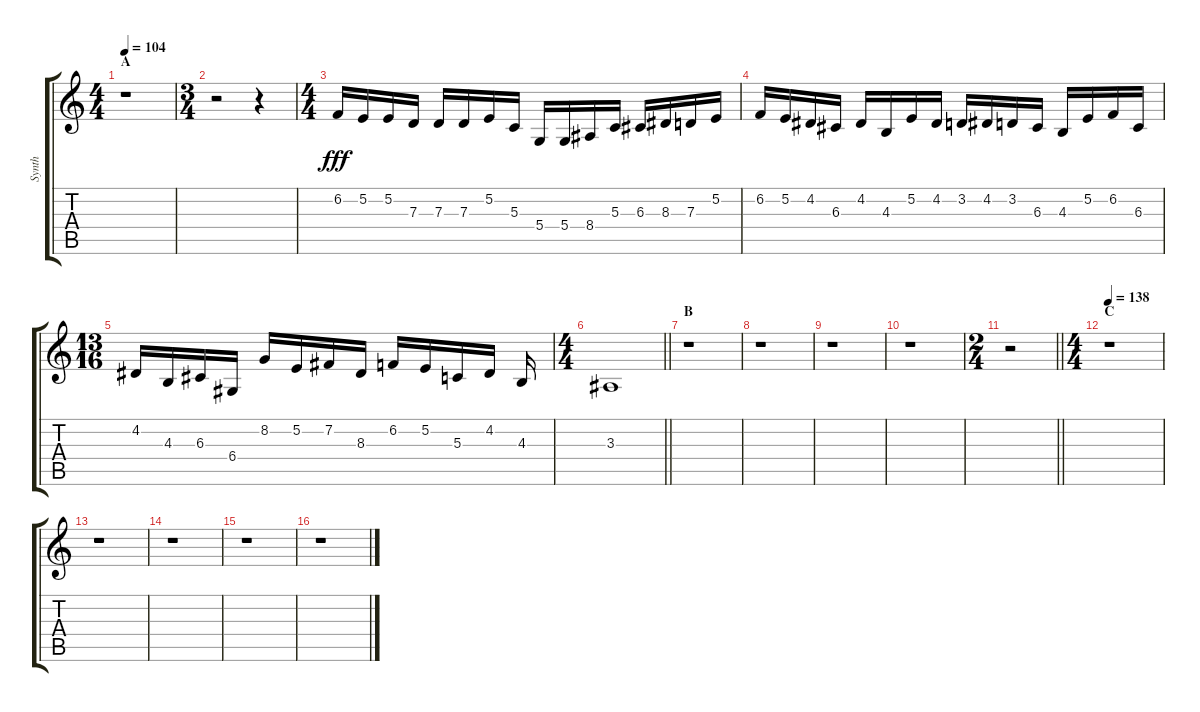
\track ("Synth" "Synth") {instrument pad3polysynth}
\staff {score tabs}
\tuning (E4 B3 G3 D3 A2 E2) {hide}
\ts (4 4)
\section ("" "A")
\tempo 104
\clef g2
\ks c
r.1{dy fff instrument pad3polysynth} |
\ts (3 4)
r.2 r.4 |
\ts (4 4)
6.2.16 5.2.16 5.2.16 7.3.16 7.3.16 7.3.16 5.2.16 5.3.16 5.4.16 5.4.16 8.4.16 5.3.16 6.3.16 8.3.16 7.3.16 5.2.16 |
6.2.16 5.2.16 4.2.16 6.3.16 4.2.16 4.3.16 5.2.16 4.2.16 3.2.16 4.2.16 3.2.16 6.3.16 4.3.16 5.2.16 6.2.16 6.3.16 |
\ts (13 16)
4.2.16 4.3.16 6.3.16 6.4.16 8.2.16 5.2.16 7.2.16 8.3.16 6.2.16 5.2.16 5.3.16 4.2.16 4.3.16 |
\ts (4 4)
\barLineRight lightlight
3.3.1 |
\section ("" "B")
r.1 |
r.1 |
r.1 |
r.1 |
\ts (2 4)
\barLineRight lightlight
r.2 |
\ts (4 4)
\section ("" "C")
\tempo 138
r.1 |
r.1 |
r.1 |
r.1 |
r.1
